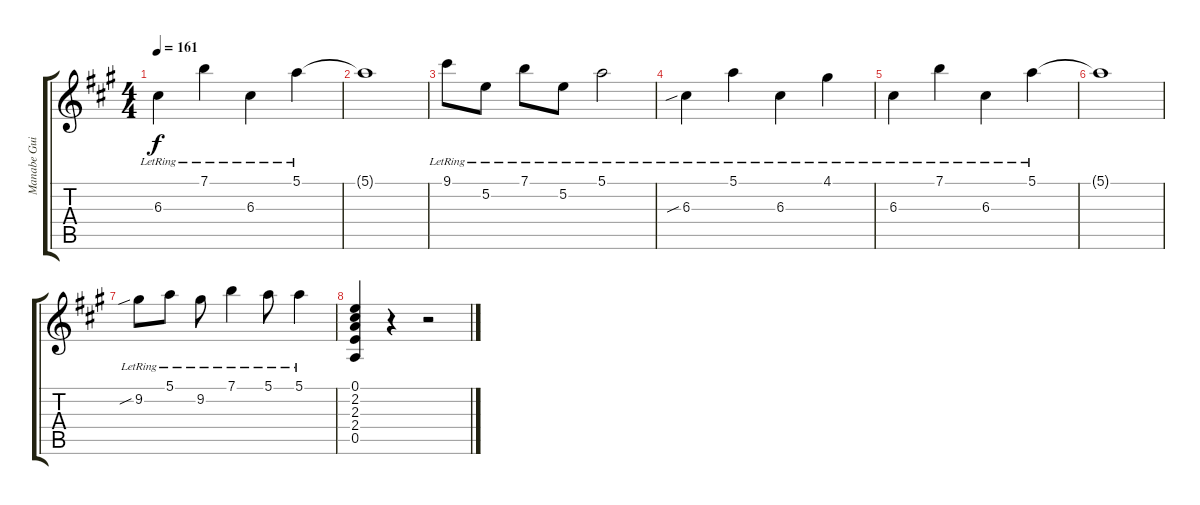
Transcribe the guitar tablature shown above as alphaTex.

\track ("Manabe Guitar" "Manabe Gui") {instrument electricguitarclean}
\staff {score tabs}
\tuning (E4 B3 G3 D3 A2 E2) {hide}
\ts (4 4)
\tempo 161
\clef g2
\ks a
6.3{lr}.4{dy f} 7.1{lr}.4 6.3{lr}.4 5.1{lr}.4 |
5.1{t}.1 |
9.1{lr}.8 5.2{lr}.8 7.1{lr}.8 5.2{lr}.8 5.1{lr}.2 |
6.3{sib lr}.4 5.1{lr}.4 6.3{lr}.4 4.1{lr}.4 |
6.3{lr}.4 7.1{lr}.4 6.3{lr}.4 5.1{lr}.4 |
5.1{t}.1 |
9.2{sib lr}.8 5.1{lr}.8 9.2{lr}.8 7.1{lr}.4 5.1{lr}.8 5.1{lr}.4 |
(0.1 2.2 2.3 2.4 0.5).4 r.4 r.2
